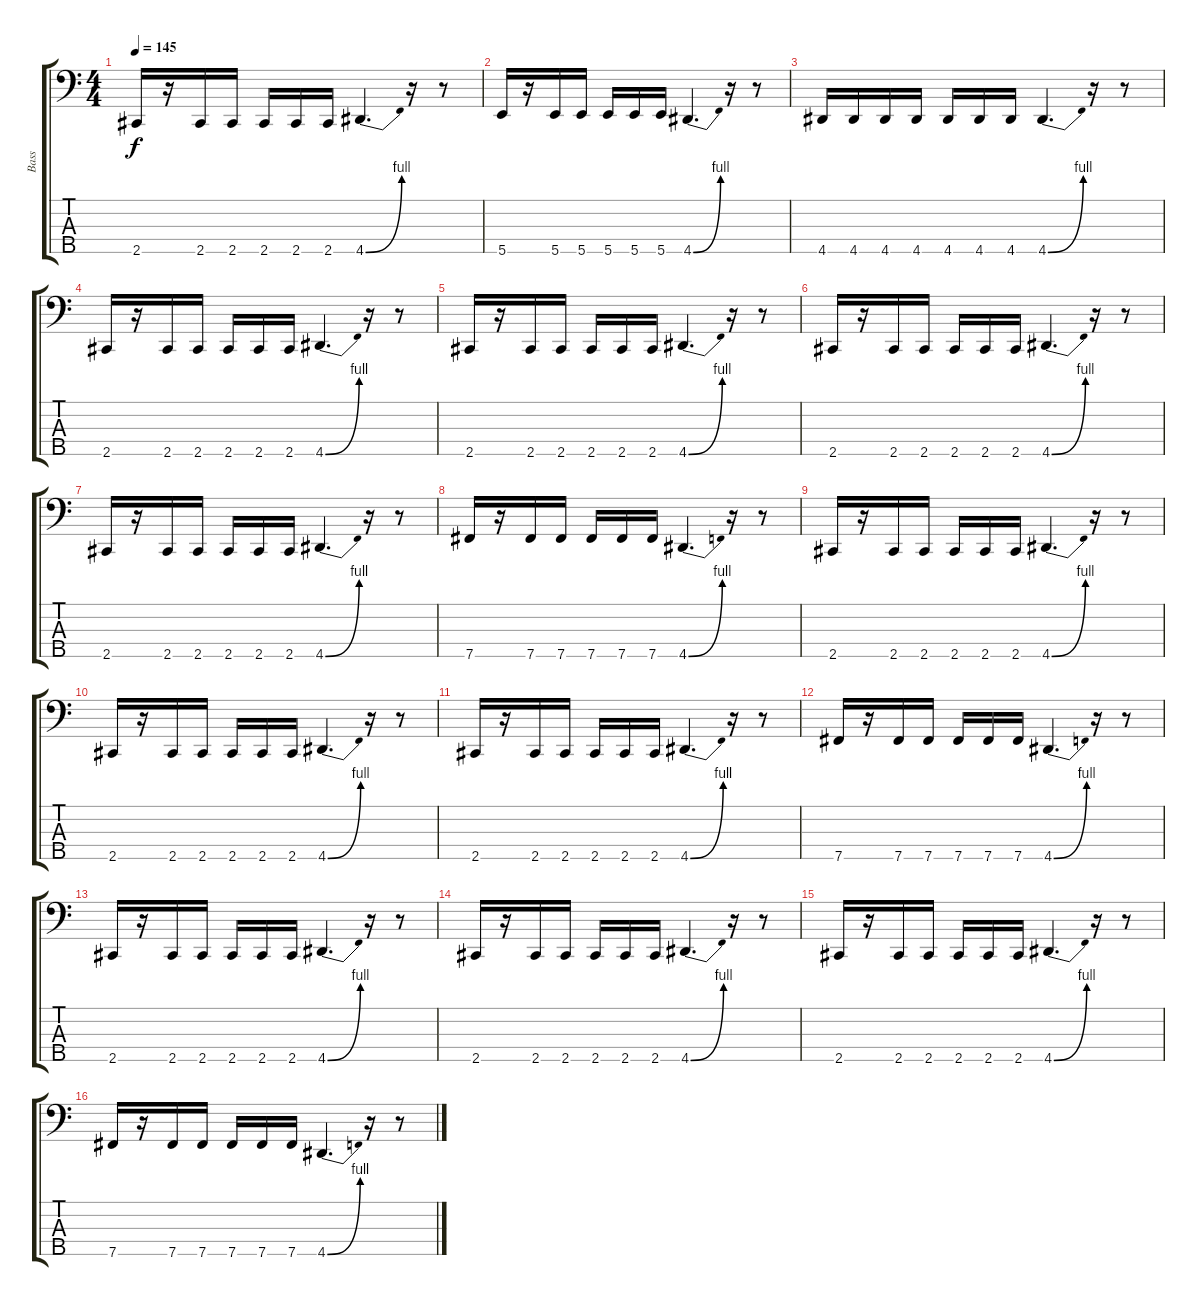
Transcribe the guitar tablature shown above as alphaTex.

\track ("Bass" "Bass") {instrument fretlessbass}
\staff {score tabs}
\tuning (G2 D2 A1 E1 B0) {hide}
\ts (4 4)
\tempo 145
\clef f4
\ks c
2.5.16{dy f} r.16 2.5.16 2.5.16 2.5.16 2.5.16 2.5.16 4.5{be (bend 0 0 60 4)}.4{d} r.16 r.8 |
5.5.16 r.16 5.5.16 5.5.16 5.5.16 5.5.16 5.5.16 4.5{be (bend 0 0 60 4)}.4{d} r.16 r.8 |
4.5.16 4.5.16 4.5.16 4.5.16 4.5.16 4.5.16 4.5.16 4.5{be (bend 0 0 60 4)}.4{d} r.16 r.8 |
2.5.16 r.16 2.5.16 2.5.16 2.5.16 2.5.16 2.5.16 4.5{be (bend 0 0 60 4)}.4{d} r.16 r.8 |
2.5.16 r.16 2.5.16 2.5.16 2.5.16 2.5.16 2.5.16 4.5{be (bend 0 0 60 4)}.4{d} r.16 r.8 |
2.5.16 r.16 2.5.16 2.5.16 2.5.16 2.5.16 2.5.16 4.5{be (bend 0 0 60 4)}.4{d} r.16 r.8 |
2.5.16 r.16 2.5.16 2.5.16 2.5.16 2.5.16 2.5.16 4.5{be (bend 0 0 60 4)}.4{d} r.16 r.8 |
7.5.16 r.16 7.5.16 7.5.16 7.5.16 7.5.16 7.5.16 4.5{be (bend 0 0 60 4)}.4{d} r.16 r.8 |
2.5.16 r.16 2.5.16 2.5.16 2.5.16 2.5.16 2.5.16 4.5{be (bend 0 0 60 4)}.4{d} r.16 r.8 |
2.5.16 r.16 2.5.16 2.5.16 2.5.16 2.5.16 2.5.16 4.5{be (bend 0 0 60 4)}.4{d} r.16 r.8 |
2.5.16 r.16 2.5.16 2.5.16 2.5.16 2.5.16 2.5.16 4.5{be (bend 0 0 60 4)}.4{d} r.16 r.8 |
7.5.16 r.16 7.5.16 7.5.16 7.5.16 7.5.16 7.5.16 4.5{be (bend 0 0 60 4)}.4{d} r.16 r.8 |
2.5.16 r.16 2.5.16 2.5.16 2.5.16 2.5.16 2.5.16 4.5{be (bend 0 0 60 4)}.4{d} r.16 r.8 |
2.5.16 r.16 2.5.16 2.5.16 2.5.16 2.5.16 2.5.16 4.5{be (bend 0 0 60 4)}.4{d} r.16 r.8 |
2.5.16 r.16 2.5.16 2.5.16 2.5.16 2.5.16 2.5.16 4.5{be (bend 0 0 60 4)}.4{d} r.16 r.8 |
7.5.16 r.16 7.5.16 7.5.16 7.5.16 7.5.16 7.5.16 4.5{be (bend 0 0 60 4)}.4{d} r.16 r.8
